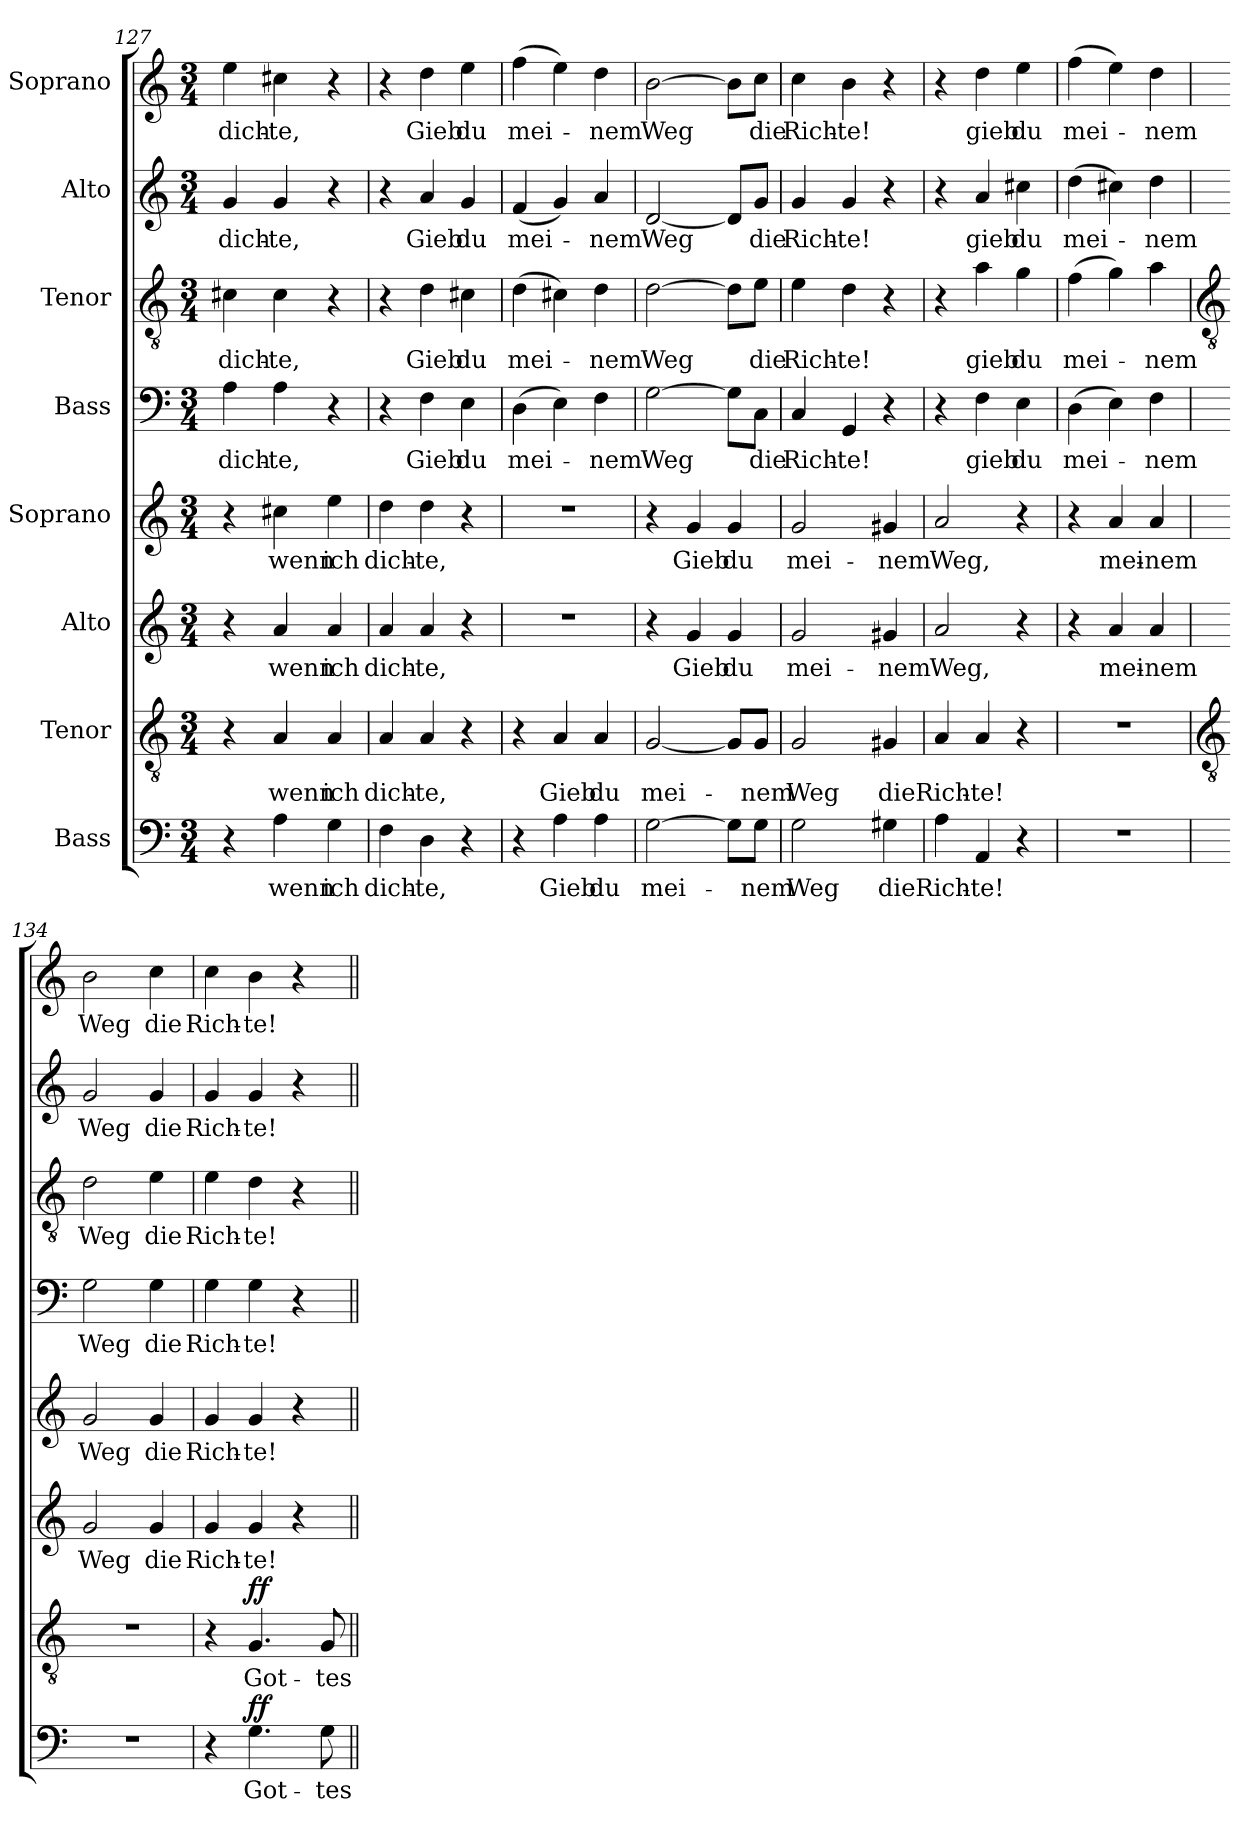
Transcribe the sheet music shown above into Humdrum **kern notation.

**kern	**text	**dynam	**kern	**text	**dynam	**kern	**text	**kern	**text	**kern	**text	**kern	**text	**kern	**text	**kern	**text
*part8	*part8	*part8	*part7	*part7	*part7	*part6	*part6	*part5	*part5	*part4	*part4	*part3	*part3	*part2	*part2	*part1	*part1
*staff8	*staff8	*staff8	*staff7	*staff7	*staff7	*staff6	*staff6	*staff5	*staff5	*staff4	*staff4	*staff3	*staff3	*staff2	*staff2	*staff1	*staff1
*I"Bass	*	*	*I"Tenor	*	*	*I"Alto	*	*I"Soprano	*	*I"Bass	*	*I"Tenor	*	*I"Alto	*	*I"Soprano	*
!!LO:LB:g=z
*clefF4	*	*	*clefGv2	*	*	*clefG2	*	*clefG2	*	*clefF4	*	*clefGv2	*	*clefG2	*	*clefG2	*
*k[]	*	*	*k[]	*	*	*k[]	*	*k[]	*	*k[]	*	*k[]	*	*k[]	*	*k[]	*
*C:	*	*	*C:	*	*	*C:	*	*C:	*	*C:	*	*C:	*	*C:	*	*C:	*
*M3/4	*	*	*M3/4	*	*	*M3/4	*	*M3/4	*	*M3/4	*	*M3/4	*	*M3/4	*	*M3/4	*
=127	=127	=127	=127	=127	=127	=127	=127	=127	=127	=127	=127	=127	=127	=127	=127	=127	=127
!	!	!	!	!	!	!	!	!	!	!	!LO:LY:b	!	!LO:LY:b	!	!LO:LY:b	!	!LO:LY:b
4r	.	.	4r	.	.	4r	.	4r	.	4A	dich-	4c#X	dich-	4g	dich-	4ee	dich-
!	!LO:LY:b	!	!	!LO:LY:b	!	!	!LO:LY:b	!	!LO:LY:b	!	!LO:LY:b	!	!LO:LY:b	!	!LO:LY:b	!	!LO:LY:b
4A	wenn	.	4A	wenn	.	4a	wenn	4cc#X	wenn	4A	-te,	4c#	-te,	4g	-te,	4cc#X	-te,
!	!LO:LY:b	!	!	!LO:LY:b	!	!	!LO:LY:b	!	!LO:LY:b	!	!	!	!	!	!	!	!
4G	ich	.	4A	ich	.	4a	ich	4ee	ich	4r	.	4r	.	4r	.	4r	.
=128	=128	=128	=128	=128	=128	=128	=128	=128	=128	=128	=128	=128	=128	=128	=128	=128	=128
!	!LO:LY:b	!	!	!LO:LY:b	!	!	!LO:LY:b	!	!LO:LY:b	!	!	!	!	!	!	!	!
4F	dich-	.	4A	dich-	.	4a	dich-	4dd	dich-	4r	.	4r	.	4r	.	4r	.
!	!LO:LY:b	!	!	!LO:LY:b	!	!	!LO:LY:b	!	!LO:LY:b	!	!LO:LY:b	!	!LO:LY:b	!	!LO:LY:b	!	!LO:LY:b
4D	-te,	.	4A	-te,	.	4a	-te,	4dd	-te,	4F	Gieb	4d	Gieb	4a	Gieb	4dd	Gieb
!	!	!	!	!	!	!	!	!	!	!	!LO:LY:b	!	!LO:LY:b	!	!LO:LY:b	!	!LO:LY:b
4r	.	.	4r	.	.	4r	.	4r	.	4E	du	4c#X	du	4g	du	4ee	du
=129	=129	=129	=129	=129	=129	=129	=129	=129	=129	=129	=129	=129	=129	=129	=129	=129	=129
!	!	!	!	!	!	!LO:N:vis=1	!	!LO:N:vis=1	!	!	!LO:LY:b	!	!LO:LY:b	!	!LO:LY:b	!	!LO:LY:b
4r	.	.	4r	.	.	2.r	.	2.r	.	(>4D	mei-	(>4d	mei-	(<4f	mei-	(>4ff	mei-
!	!LO:LY:b	!	!	!LO:LY:b	!	!	!	!	!	!	!	!	!	!	!	!	!
4A	Gieb	.	4A	Gieb	.	.	.	.	.	4E)	.	4c#X)	.	4g)	.	4ee)	.
!	!LO:LY:b	!	!	!LO:LY:b	!	!	!	!	!	!	!LO:LY:b	!	!LO:LY:b	!	!LO:LY:b	!	!LO:LY:b
4A	du	.	4A	du	.	.	.	.	.	4F	nem	4d	nem	4a	nem	4dd	nem
=130	=130	=130	=130	=130	=130	=130	=130	=130	=130	=130	=130	=130	=130	=130	=130	=130	=130
!	!LO:LY:b	!	!	!LO:LY:b	!	!	!	!	!	!	!LO:LY:b	!	!LO:LY:b	!	!LO:LY:b	!	!LO:LY:b
[2G	mei-	.	[2G	mei-	.	4r	.	4r	.	[2G	Weg	[2d	Weg	[2d	Weg	[2b	Weg
!	!	!	!	!	!	!	!LO:LY:b	!	!LO:LY:b	!	!	!	!	!	!	!	!
.	.	.	.	.	.	4g	Gieb	4g	Gieb	.	.	.	.	.	.	.	.
!	!	!	!	!	!	!	!LO:LY:b	!	!LO:LY:b	!	!	!	!	!	!	!	!
8G\L]	.	.	8G/L]	.	.	4g	du	4g	du	8G\L]	.	8d\L]	.	8d/L]	.	8b\L]	.
!	!LO:LY:b	!	!	!LO:LY:b	!	!	!	!	!	!	!LO:LY:b	!	!LO:LY:b	!	!LO:LY:b	!	!LO:LY:b
8G\J	nem	.	8G/J	nem	.	.	.	.	.	8C\J	die	8e\J	die	8g/J	die	8cc\J	die
=131	=131	=131	=131	=131	=131	=131	=131	=131	=131	=131	=131	=131	=131	=131	=131	=131	=131
!	!LO:LY:b	!	!	!LO:LY:b	!	!	!LO:LY:b	!	!LO:LY:b	!	!LO:LY:b	!	!LO:LY:b	!	!LO:LY:b	!	!LO:LY:b
2G	Weg	.	2G	Weg	.	2g	mei-	2g	mei-	4C	Rich-	4e	Rich-	4g	Rich-	4cc	Rich-
!	!	!	!	!	!	!	!	!	!	!	!LO:LY:b	!	!LO:LY:b	!	!LO:LY:b	!	!LO:LY:b
.	.	.	.	.	.	.	.	.	.	4GG	-te!	4d	-te!	4g	-te!	4b	-te!
!	!LO:LY:b	!	!	!LO:LY:b	!	!	!LO:LY:b	!	!LO:LY:b	!	!	!	!	!	!	!	!
4G#X	die	.	4G#X	die	.	4g#X	-nem	4g#X	-nem	4r	.	4r	.	4r	.	4r	.
=132	=132	=132	=132	=132	=132	=132	=132	=132	=132	=132	=132	=132	=132	=132	=132	=132	=132
!	!LO:LY:b	!	!	!LO:LY:b	!	!	!LO:LY:b	!	!LO:LY:b	!	!	!	!	!	!	!	!
4A	Rich-	.	4A	Rich-	.	2a	Weg,	2a	Weg,	4r	.	4r	.	4r	.	4r	.
!	!LO:LY:b	!	!	!LO:LY:b	!	!	!	!	!	!	!LO:LY:b	!	!LO:LY:b	!	!LO:LY:b	!	!LO:LY:b
4AA	-te!	.	4A	-te!	.	.	.	.	.	4F	gieb	4a	gieb	4a	gieb	4dd	gieb
!	!	!	!	!	!	!	!	!	!	!	!LO:LY:b	!	!LO:LY:b	!	!LO:LY:b	!	!LO:LY:b
4r	.	.	4r	.	.	4r	.	4r	.	4E	du	4g	du	4cc#X	du	4ee	du
=133	=133	=133	=133	=133	=133	=133	=133	=133	=133	=133	=133	=133	=133	=133	=133	=133	=133
!LO:N:vis=1	!	!	!LO:N:vis=1	!	!	!	!	!	!	!	!LO:LY:b	!	!LO:LY:b	!	!LO:LY:b	!	!LO:LY:b
2.r	.	.	2.r	.	.	4r	.	4r	.	(>4D	mei-	(>4f	mei-	(>4dd	mei-	(>4ff	mei-
!	!	!	!	!	!	!	!LO:LY:b	!	!LO:LY:b	!	!	!	!	!	!	!	!
.	.	.	.	.	.	4a	mei-	4a	mei-	4E)	.	4g)	.	4cc#X)	.	4ee)	.
!	!	!	!	!	!	!	!LO:LY:b	!	!LO:LY:b	!	!LO:LY:b	!	!LO:LY:b	!	!LO:LY:b	!	!LO:LY:b
.	.	.	.	.	.	4a	-nem	4a	-nem	4F	nem	4a	nem	4dd	nem	4dd	nem
!!LO:LB:g=z
=134	=134	=134	=134	=134	=134	=134	=134	=134	=134	=134	=134	=134	=134	=134	=134	=134	=134
*	*	*	*clefGv2	*	*	*	*	*	*	*	*	*clefGv2	*	*	*	*	*
!LO:N:vis=1	!	!	!LO:N:vis=1	!	!	!	!LO:LY:b	!	!LO:LY:b	!	!LO:LY:b	!	!LO:LY:b	!	!LO:LY:b	!	!LO:LY:b
2.r	.	.	2.r	.	.	2g	Weg	2g	Weg	2G	Weg	2d	Weg	2g	Weg	2b	Weg
!	!	!	!	!	!	!	!LO:LY:b	!	!LO:LY:b	!	!LO:LY:b	!	!LO:LY:b	!	!LO:LY:b	!	!LO:LY:b
.	.	.	.	.	.	4g	die	4g	die	4G	die	4e	die	4g	die	4cc	die
=135	=135	=135	=135	=135	=135	=135	=135	=135	=135	=135	=135	=135	=135	=135	=135	=135	=135
!	!	!	!	!	!	!	!LO:LY:b	!	!LO:LY:b	!	!LO:LY:b	!	!LO:LY:b	!	!LO:LY:b	!	!LO:LY:b
4r	.	.	4r	.	.	4g	Rich-	4g	Rich-	4G	Rich-	4e	Rich-	4g	Rich-	4cc	Rich-
!	!LO:LY:b	!LO:DY:b	!	!LO:LY:b	!LO:DY:b	!	!LO:LY:b	!	!LO:LY:b	!	!LO:LY:b	!	!LO:LY:b	!	!LO:LY:b	!	!LO:LY:b
4.G	Got-	ff	4.G	Got-	ff	4g	-te!	4g	-te!	4G	-te!	4d	-te!	4g	-te!	4b	-te!
.	.	.	.	.	.	4r	.	4r	.	4r	.	4r	.	4r	.	4r	.
!	!LO:LY:b	!	!	!LO:LY:b	!	!	!	!	!	!	!	!	!	!	!	!	!
8G	-tes	.	8G	-tes	.	.	.	.	.	.	.	.	.	.	.	.	.
=||	=||	=||	=||	=||	=||	=||	=||	=||	=||	=||	=||	=||	=||	=||	=||	=||	=||
*-	*-	*-	*-	*-	*-	*-	*-	*-	*-	*-	*-	*-	*-	*-	*-	*-	*-
